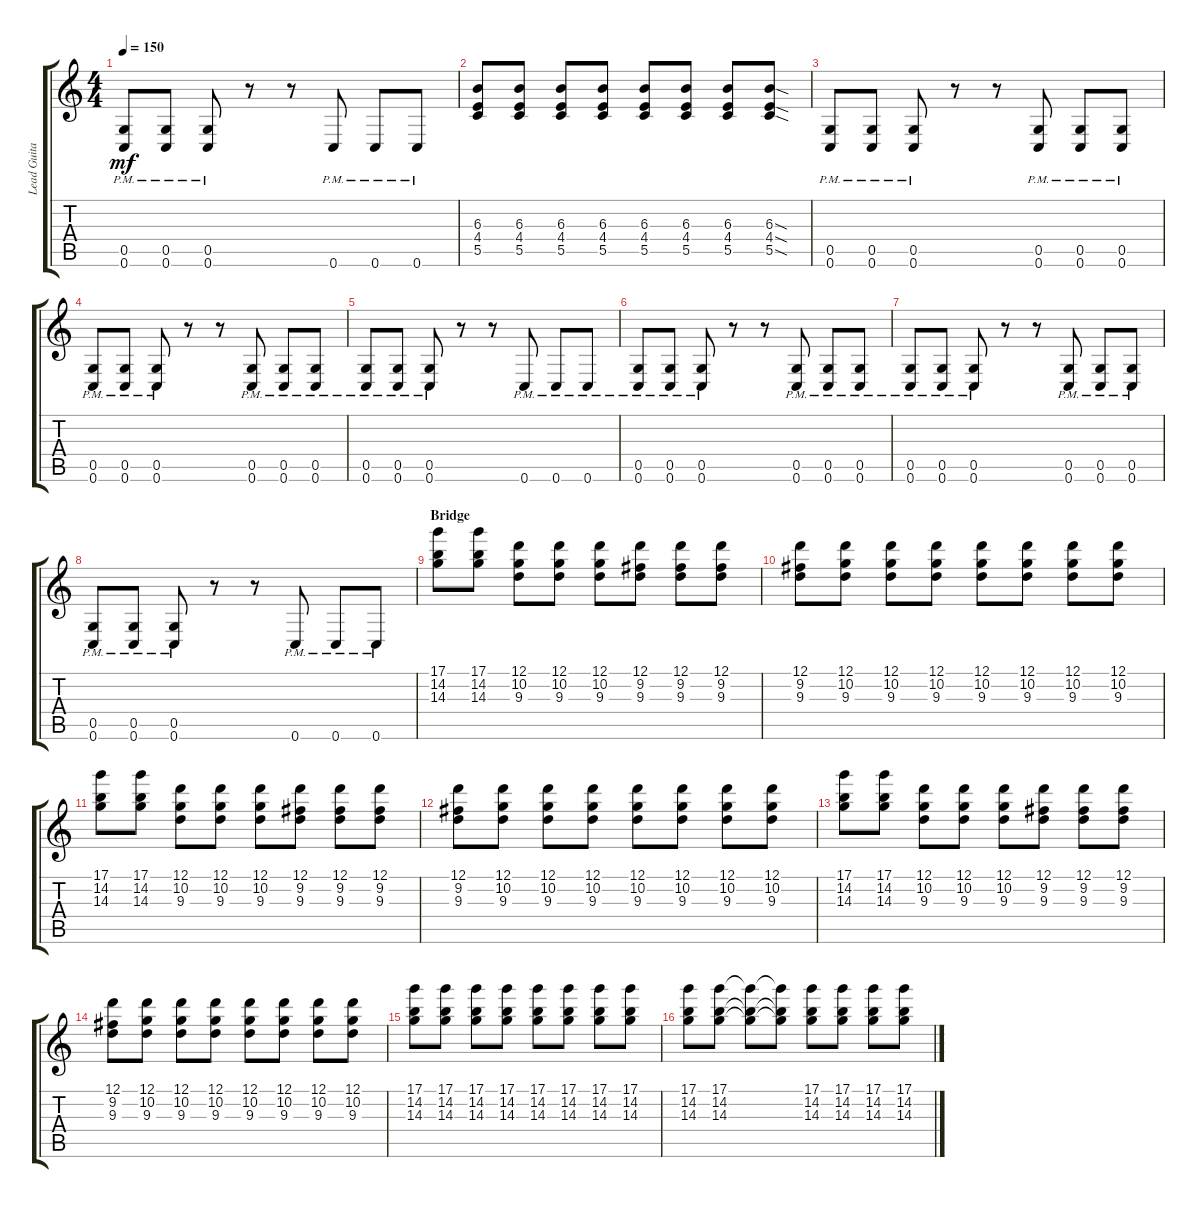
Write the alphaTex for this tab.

\track ("Lead Guitar" "Lead Guita") {instrument distortionguitar}
\staff {score tabs}
\tuning (D4 A3 F3 C3 G2 C2) {hide}
\ts (4 4)
\tempo 150
\clef g2
\ks c
(0.5{pm} 0.6{pm}).8{dy mf} (0.5{pm} 0.6{pm}).8 (0.5{pm} 0.6{pm}).8 r.8 r.8 0.6{pm}.8 0.6{pm}.8 0.6{pm}.8 |
(6.3 4.4 5.5).8 (6.3 4.4 5.5).8 (6.3 4.4 5.5).8 (6.3 4.4 5.5).8 (6.3 4.4 5.5).8 (6.3 4.4 5.5).8 (6.3 4.4 5.5).8 (6.3{sod} 4.4{sod} 5.5{sod}).8 |
(0.5{pm} 0.6{pm}).8 (0.5{pm} 0.6{pm}).8 (0.5{pm} 0.6{pm}).8 r.8 r.8 (0.5{pm} 0.6{pm}).8 (0.5{pm} 0.6{pm}).8 (0.5{pm} 0.6{pm}).8 |
(0.5{pm} 0.6{pm}).8 (0.5{pm} 0.6{pm}).8 (0.5{pm} 0.6{pm}).8 r.8 r.8 (0.5{pm} 0.6{pm}).8 (0.5{pm} 0.6{pm}).8 (0.5{pm} 0.6{pm}).8 |
(0.5{pm} 0.6{pm}).8 (0.5{pm} 0.6{pm}).8 (0.5{pm} 0.6{pm}).8 r.8 r.8 0.6{pm}.8 0.6{pm}.8 0.6{pm}.8 |
(0.5{pm} 0.6{pm}).8 (0.5{pm} 0.6{pm}).8 (0.5{pm} 0.6{pm}).8 r.8 r.8 (0.5{pm} 0.6{pm}).8 (0.5{pm} 0.6{pm}).8 (0.5{pm} 0.6{pm}).8 |
(0.5{pm} 0.6{pm}).8 (0.5{pm} 0.6{pm}).8 (0.5{pm} 0.6{pm}).8 r.8 r.8 (0.5{pm} 0.6{pm}).8 (0.5{pm} 0.6{pm}).8 (0.5{pm} 0.6{pm}).8 |
(0.5{pm} 0.6{pm}).8 (0.5{pm} 0.6{pm}).8 (0.5{pm} 0.6{pm}).8 r.8 r.8 0.6{pm}.8 0.6{pm}.8 0.6{pm}.8 |
\section ("" "Bridge")
(17.1 14.2 14.3).8 (17.1 14.2 14.3).8 (12.1 10.2 9.3).8 (12.1 10.2 9.3).8 (12.1 10.2 9.3).8 (12.1 9.2 9.3).8 (12.1 9.2 9.3).8 (12.1 9.2 9.3).8 |
(12.1 9.2 9.3).8 (12.1 10.2 9.3).8 (12.1 10.2 9.3).8 (12.1 10.2 9.3).8 (12.1 10.2 9.3).8 (12.1 10.2 9.3).8 (12.1 10.2 9.3).8 (12.1 10.2 9.3).8 |
(17.1 14.2 14.3).8 (17.1 14.2 14.3).8 (12.1 10.2 9.3).8 (12.1 10.2 9.3).8 (12.1 10.2 9.3).8 (12.1 9.2 9.3).8 (12.1 9.2 9.3).8 (12.1 9.2 9.3).8 |
(12.1 9.2 9.3).8 (12.1 10.2 9.3).8 (12.1 10.2 9.3).8 (12.1 10.2 9.3).8 (12.1 10.2 9.3).8 (12.1 10.2 9.3).8 (12.1 10.2 9.3).8 (12.1 10.2 9.3).8 |
(17.1 14.2 14.3).8 (17.1 14.2 14.3).8 (12.1 10.2 9.3).8 (12.1 10.2 9.3).8 (12.1 10.2 9.3).8 (12.1 9.2 9.3).8 (12.1 9.2 9.3).8 (12.1 9.2 9.3).8 |
(12.1 9.2 9.3).8 (12.1 10.2 9.3).8 (12.1 10.2 9.3).8 (12.1 10.2 9.3).8 (12.1 10.2 9.3).8 (12.1 10.2 9.3).8 (12.1 10.2 9.3).8 (12.1 10.2 9.3).8 |
(17.1 14.2 14.3).8 (17.1 14.2 14.3).8 (17.1 14.2 14.3).8 (17.1 14.2 14.3).8 (17.1 14.2 14.3).8 (17.1 14.2 14.3).8 (17.1 14.2 14.3).8 (17.1 14.2 14.3).8 |
(17.1 14.2 14.3).8 (17.1 14.2 14.3).8 (17.1{t} 14.2{t} 14.3{t}).8 (17.1{t} 14.2{t} 14.3{t}).8 (17.1 14.2 14.3).8 (17.1 14.2 14.3).8 (17.1 14.2 14.3).8 (17.1 14.2 14.3).8
